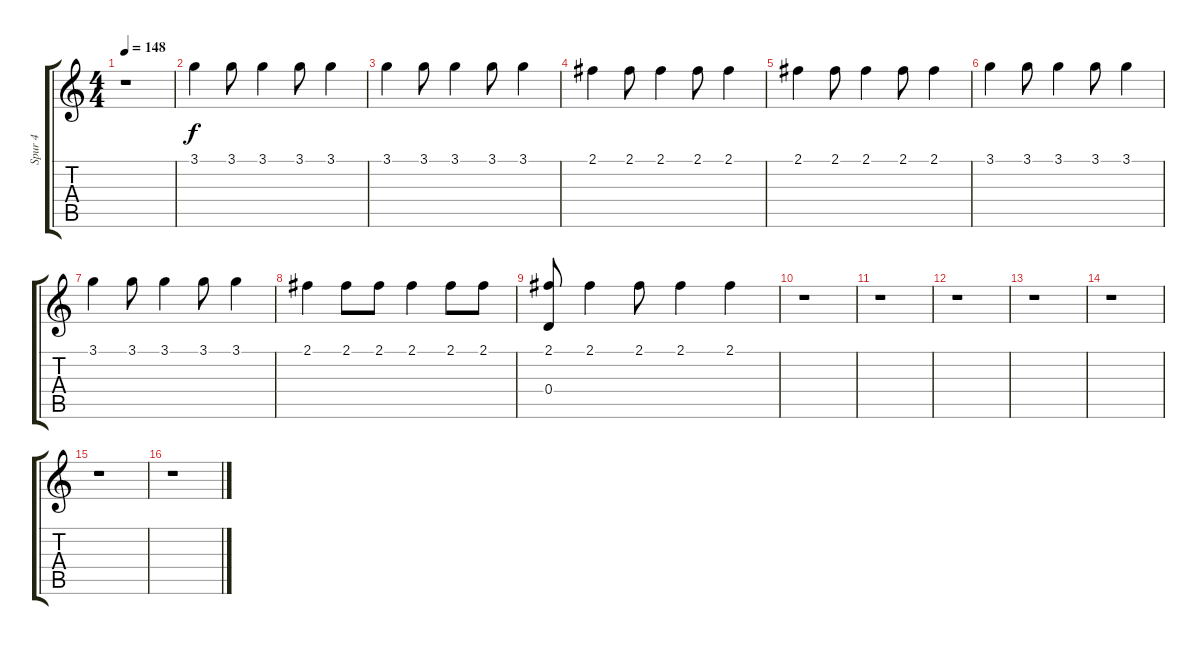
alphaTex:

\track ("Spur 4" "Spur 4") {instrument overdrivenguitar}
\staff {score tabs}
\tuning (E4 B3 G3 D3 A2 E2) {hide}
\ts (4 4)
\tempo 148
\clef g2
\ks c
r.1{dy f} |
3.1.4 3.1.8 3.1.4 3.1.8 3.1.4 |
3.1.4 3.1.8 3.1.4 3.1.8 3.1.4 |
2.1.4 2.1.8 2.1.4 2.1.8 2.1.4 |
2.1.4 2.1.8 2.1.4 2.1.8 2.1.4 |
3.1.4 3.1.8 3.1.4 3.1.8 3.1.4 |
3.1.4 3.1.8 3.1.4 3.1.8 3.1.4 |
2.1.4 2.1.8 2.1.8 2.1.4 2.1.8 2.1.8 |
(2.1 0.4).8 2.1.4 2.1.8 2.1.4 2.1.4 |
r.1 |
r.1 |
r.1 |
r.1 |
r.1 |
r.1 |
r.1
